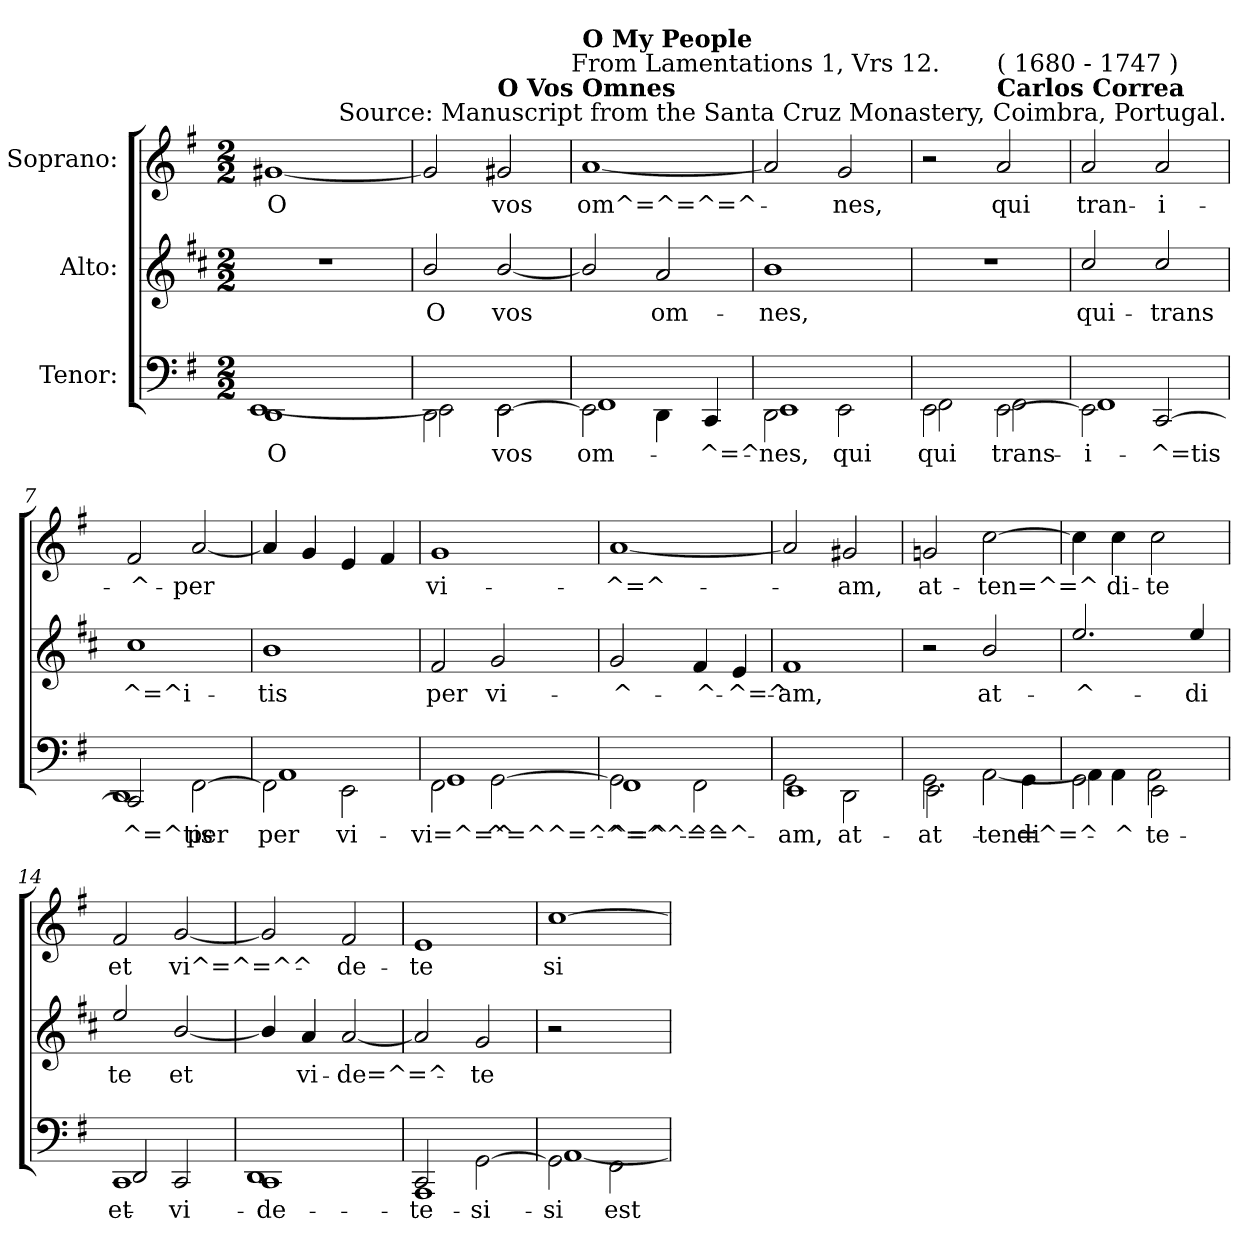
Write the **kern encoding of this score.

**kern	**text	**kern	**text	**kern	**text
*part3	*part3	*part2	*part2	*part1	*part1
*staff3	*staff3	*staff2	*staff2	*staff1	*staff1
*I"Tenor:	*	*I"Alto:	*	*I"Soprano:	*
*clefF4	*	*clefG2	*	*clefG2	*
*ITrd-7c-12	*	*ITrd4c7	*	*	*
*k[f#]	*	*k[f#]	*	*k[f#]	*
*G:	*	*G:	*	*G:	*
*M2/2	*	*M2/2	*	*M2/2	*
=1	=1	=1	=1	=1	=1
!	!	!	!	!LO:TX:a:B:t=Editor&colon; John Henry Fowler	!
!	!	!	!	!LO:TX:a:t=Revision &colon;   12 - 22- 01	!
!	!LO:LY:b	!	!	!	!
*^	*	*	*	*	*
!	!	!LO:LY:b	!	!	!	!LO:LY:b
*	*	*	*	*	*^	*
1D	[>1E	O	1r	.	[<1g#X	2ryy	O
!	!	!	!	!	!	!LO:TX:a:t=Source&colon;  Manuscript from the Santa Cruz Monastery, Coimbra, Portugal.	!
.	.	.	.	.	.	2ryy	.
=2	=2	=2	=2	=2	=2	=2	=2
!	!	!LO:LY:b	!	!LO:LY:b	!	!	!
*	*	*	*	*	*v	*v	*
2D\	2E\]	.	2e/	O	2g#/]	.
!	!	!	!	!	!LO:TX:a:B:t=O Vos Omnes	!
!	!	!LO:LY:b	!	!	!	!
!	!	!LO:LY:b	!	!LO:LY:b	!	!LO:LY:b
[>2E\	2E\	vos	[<2e/	vos	2g#X/	vos
!	!	!	!	!	!LO:TX:a:t=From Lamentations 1, Vrs 12.	!
=3	=3	=3	=3	=3	=3	=3
!	!	!	!	!	!LO:TX:a:B:t=O My People	!
!	!	!LO:LY:b	!	!	!	!LO:LY:b
2E\]	1F#	-om-	2e/]	.	[<1a	om^=^=^=^-
!	!	!	!	!LO:LY:b	!	!
4D\	.	.	2d/	om-	.	.
!	!	!LO:LY:b	!	!	!	!
4C/	.	^=^-	.	.	.	.
=4	=4	=4	=4	=4	=4	=4
!	!	!LO:LY:b	!	!	!	!
!	!	!LO:LY:b	!	!LO:LY:b	!	!
2D\	1E	nes,	1e	-nes,	2a/]	.
!	!	!LO:LY:b	!	!	!	!LO:LY:b
2E\	.	qui	.	.	2g/	-nes,
=5	=5	=5	=5	=5	=5	=5
!	!	!LO:LY:b	!	!	!	!
!	!	!LO:LY:b	!	!	!	!
2E\	2F#\	qui	1r	.	2r	.
!	!	!	!	!	!LO:TX:a:B:t=Carlos Correa	!
!	!	!	!	!	!LO:TX:a:t=( 1680 - 1747 )	!
!	!	!LO:LY:b	!	!	!	!
!	!	!LO:LY:b	!	!	!	!LO:LY:b
[>2E\	2F#\	trans-	.	.	2a/	qui
=6	=6	=6	=6	=6	=6	=6
!	!	!LO:LY:b	!	!LO:LY:b	!	!LO:LY:b
2E\]	1F#	i-	2f#/	qui-	2a/	tran-
!	!	!LO:LY:b	!	!LO:LY:b	!	!LO:LY:b
[<2C/	.	-^=tis	2f#/	-trans	2a/	-i-
!!LO:LB:g=z
=7	=7	=7	=7	=7	=7	=7
!	!	!LO:LY:b	!	!LO:LY:b	!	!LO:LY:b
2C/]	1D	^=^tis	1f#	^=^i-	2f#/	-^-
!	!	!LO:LY:b	!	!	!	!LO:LY:b
[>2F#\	.	-per	.	.	[<2a/	-per
=8	=8	=8	=8	=8	=8	=8
!	!	!LO:LY:b	!	!LO:LY:b	!	!
2F#\]	1A	-per	1e	-tis	4a/]	.
.	.	.	.	.	4g/	.
!	!	!LO:LY:b	!	!	!	!
2E\	.	vi-	.	.	4e/	.
.	.	.	.	.	4f#/	.
=9	=9	=9	=9	=9	=9	=9
!	!	!LO:LY:b	!	!	!	!
!	!	!LO:LY:b	!	!LO:LY:b	!	!LO:LY:b
2F#\	1G	-vi=^=^	2B/	per	1g	vi-
!	!	!LO:LY:b	!	!LO:LY:b	!	!
[>2G\	.	-^=^^=^^=^-	2c/	vi-	.	.
=10	=10	=10	=10	=10	=10	=10
!	!	!LO:LY:b	!	!LO:LY:b	!	!LO:LY:b
2G\]	1F#	-^=^^=^-	2c/	-^-	[<1a	-^=^-
!	!	!LO:LY:b	!	!LO:LY:b	!	!
2F#\	.	^=^-	4B/	-^-	.	.
!	!	!	!	!LO:LY:b	!	!
.	.	.	4A/	-^=^-	.	.
=11	=11	=11	=11	=11	=11	=11
!	!	!LO:LY:b	!	!	!	!
!	!	!LO:LY:b	!	!LO:LY:b	!	!
2G\	1E	-am,	1B	-am,	2a/]	.
!	!	!LO:LY:b	!	!	!	!LO:LY:b
2D\	.	at-	.	.	2g#X/	-am,
=12	=12	=12	=12	=12	=12	=12
!	!	!LO:LY:b	!	!	!	!
!	!	!LO:LY:b	!	!	!	!LO:LY:b
2.G\	2E\	-at-	2r	.	2gni/	at-
!	!	!LO:LY:b	!	!LO:LY:b	!	!LO:LY:b
.	[>2A\	-ten=^=^	2e/	at-	[>2cc\	-ten=^=^
!	!	!LO:LY:b	!	!	!	!
4G\	.	-di-	.	.	.	.
!!LO:LB:g=z
=13	=13	=13	=13	=13	=13	=13
!	!	!LO:LY:b	!	!LO:LY:b	!	!
2G\	4A\]	.	2.a/	-^-	4cc\]	.
!	!	!LO:LY:b	!	!	!	!LO:LY:b
.	4A\	^-	.	.	4cc\	di-
!	!	!LO:LY:b	!	!	!	!
!	!	!LO:LY:b	!	!	!	!LO:LY:b
2E\	2A\	-te	.	.	2cc\	-te
!	!	!	!	!LO:LY:b	!	!
.	.	.	4a/	-di	.	.
=14	=14	=14	=14	=14	=14	=14
!	!	!LO:LY:b	!	!	!	!
!	!	!LO:LY:b	!	!LO:LY:b	!	!LO:LY:b
1C	2D/	-et	2a/	te	2f#/	et
!	!	!LO:LY:b	!	!LO:LY:b	!	!LO:LY:b
.	2C/	vi-	[<2e/	et	[<2g/	vi^=^=^^-
=15	=15	=15	=15	=15	=15	=15
!	!	!LO:LY:b	!	!	!	!
!	!	!LO:LY:b	!	!	!	!
1C	1D	-de-	4e/]	.	2g/]	.
!	!	!	!	!LO:LY:b	!	!
.	.	.	4d/	vi-	.	.
!	!	!	!	!LO:LY:b	!	!LO:LY:b
.	.	.	[<2d/	-de=^=^-	2f#/	-de-
=16	=16	=16	=16	=16	=16	=16
!	!	!LO:LY:b	!	!	!	!
!	!	!LO:LY:b	!	!	!	!LO:LY:b
2C/	1AA	te	2d/]	.	1e	-te
!	!	!LO:LY:b	!	!LO:LY:b	!	!
[>2G\	.	si	2c/	-te	.	.
=17	=17	=17	=17	=17	=17	=17
!	!	!LO:LY:b	!	!	!	!LO:LY:b
2G\]	[>1A	si	2r	.	[>1cc	si
!	!	!LO:LY:b	!	!	!	!
2F#\	.	est	2ryy	.	.	.
*v	*v	*	*	*	*	*
=	=	=	=	=	=
*-	*-	*-	*-	*-	*-
